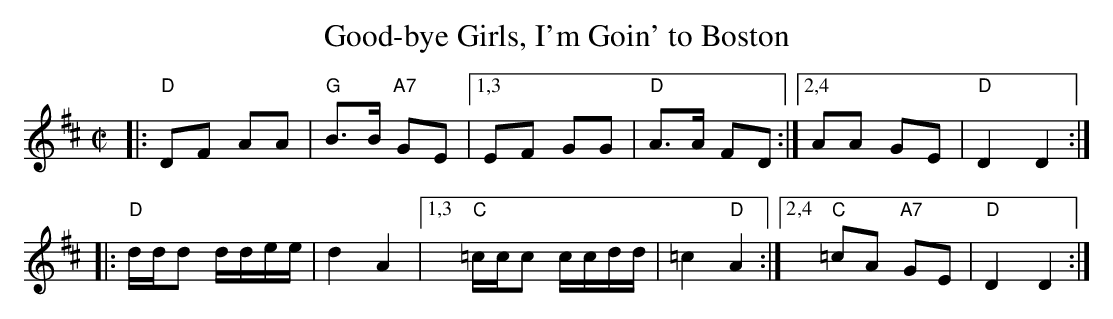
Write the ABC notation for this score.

X:1
T: Good-bye Girls, I'm Goin' to Boston
M: C|
L: 1/16
K: D
|:\
"D"D2F2 A2A2 | "G"B3B "A7"G2E2 |[1,3 E2F2 G2G2 | "D"A3A F2D2 \
                              :|[2,4 A2A2 G2E2 | "D"D4  D4 :|
|:\
"D"ddd2 ddee | d4 A4 |[1,3 "C"=ccc2     ccdd |   =c4 "D"A4 \
                    :|[2,4 "C"=c2A2 "A7"G2E2 | "D"D4    D4 :|
